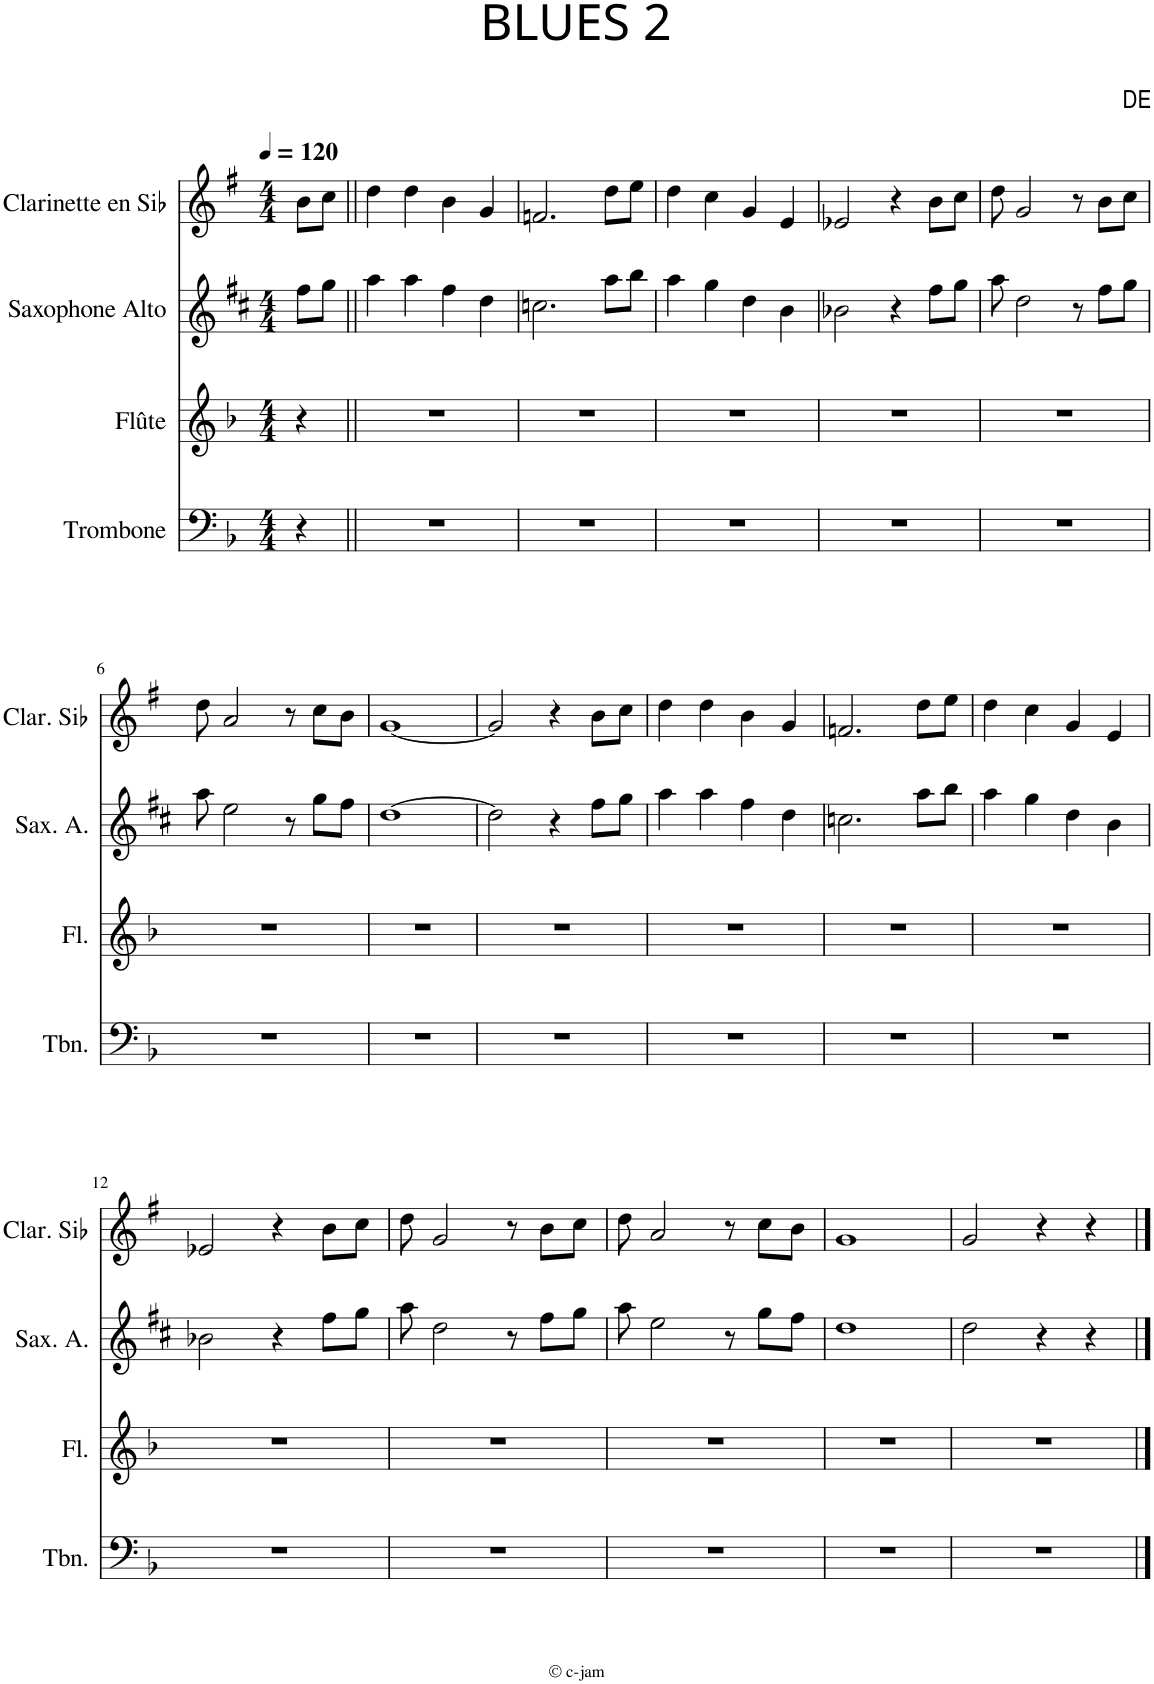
**kern	**kern	**kern	**kern
*part4	*part3	*part2	*part1
*staff4	*staff3	*staff2	*staff1
*I"Trombone	*I"Flûte	*I"Saxophone Alto	*I"Clarinette en Sib
*I'Tbn.	*I'Fl.	*I'Sax. A.	*I'Clar. Sib
*clefF4	*clefG2	*clefG2	*clefG2
*	*	*Trd5c9	*Trd1c2
*k[b-]	*k[b-]	*k[f#c#]	*k[f#]
*M4/4	*M4/4	*M4/4	*M4/4
*MM120	*MM120	*MM120	*MM120
=	=	=	=
4r	4r	8ff#\L	8b\L
.	.	8gg\J	8cc\J
=1||	=1||	=1||	=1||
1r	1r	4aa\	4dd\
.	.	4aa\	4dd\
.	.	4ff#\	4b\
.	.	4dd\	4g/
=2	=2	=2	=2
1r	1r	2.ccn\	2.fn/
.	.	8aa\L	8dd\L
.	.	8bb\J	8ee\J
=3	=3	=3	=3
1r	1r	4aa\	4dd\
.	.	4gg\	4cc\
.	.	4dd\	4g/
.	.	4b\	4e/
=4	=4	=4	=4
1r	1r	2b-X\	2e-X/
.	.	4r	4r
.	.	8ff#\L	8b\L
.	.	8gg\J	8cc\J
=5	=5	=5	=5
1r	1r	8aa\	8dd\
.	.	2dd\	2g/
.	.	8r	8r
.	.	8ff#\L	8b\L
.	.	8gg\J	8cc\J
!!LO:LB:g=z
=6	=6	=6	=6
1r	1r	8aa\	8dd\
.	.	2ee\	2a/
.	.	8r	8r
.	.	8gg\L	8cc\L
.	.	8ff#\J	8b\J
=7	=7	=7	=7
1r	1r	[1dd	[1g
=8	=8	=8	=8
1r	1r	2dd\]	2g/]
.	.	4r	4r
.	.	8ff#\L	8b\L
.	.	8gg\J	8cc\J
=9	=9	=9	=9
1r	1r	4aa\	4dd\
.	.	4aa\	4dd\
.	.	4ff#\	4b\
.	.	4dd\	4g/
=10	=10	=10	=10
1r	1r	2.ccn\	2.fn/
.	.	8aa\L	8dd\L
.	.	8bb\J	8ee\J
=11	=11	=11	=11
1r	1r	4aa\	4dd\
.	.	4gg\	4cc\
.	.	4dd\	4g/
.	.	4b\	4e/
!!LO:LB:g=z
=12	=12	=12	=12
1r	1r	2b-X\	2e-X/
.	.	4r	4r
.	.	8ff#\L	8b\L
.	.	8gg\J	8cc\J
=13	=13	=13	=13
1r	1r	8aa\	8dd\
.	.	2dd\	2g/
.	.	8r	8r
.	.	8ff#\L	8b\L
.	.	8gg\J	8cc\J
=14	=14	=14	=14
1r	1r	8aa\	8dd\
.	.	2ee\	2a/
.	.	8r	8r
.	.	8gg\L	8cc\L
.	.	8ff#\J	8b\J
=15	=15	=15	=15
1r	1r	1dd	1g
=16	=16	=16	=16
1r	1r	2dd\	2g/
.	.	4r	4r
.	.	4r	4r
==	==	==	==
*-	*-	*-	*-
